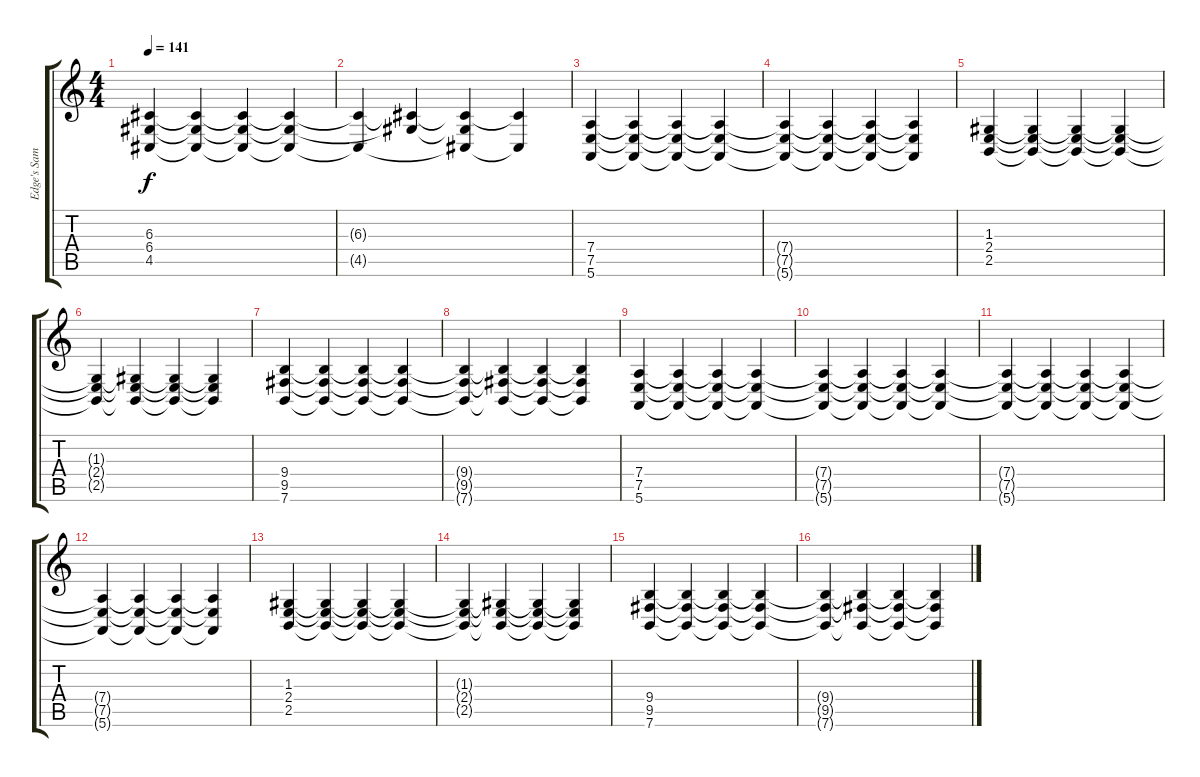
\track ("Edge's Sampler II" "Edge's Sam") {instrument drawbarorgan}
\staff {score tabs}
\tuning (E4 B3 G3 D3 A2 E2) {hide}
\ts (4 4)
\tempo 141
\clef g2
\ks c
(6.3 6.4 4.5).4{dy f} (6.3{t} 6.4{t} 4.5{t}).4 (6.3{t} 6.4{t} 4.5{t}).4 (6.3{t} 6.4{t} 4.5{t}).4 |
(6.3{t} 4.5{t}).4 (6.3{t} 6.4{t}).4 (6.3{t} 6.4{t} 4.5{t}).4 (6.3{t} 4.5{t}).4 |
(7.4 7.5 5.6).4 (7.4{t} 7.5{t} 5.6{t}).4 (7.4{t} 7.5{t} 5.6{t}).4 (7.4{t} 7.5{t} 5.6{t}).4 |
(7.4{t} 7.5{t} 5.6{t}).4 (7.4{t} 7.5{t} 5.6{t}).4 (7.4{t} 7.5{t} 5.6{t}).4 (7.4{t} 7.5{t} 5.6{t}).4 |
(1.3 2.4 2.5).4 (1.3{t} 2.4{t} 2.5{t}).4 (1.3{t} 2.4{t} 2.5{t}).4 (1.3{t} 2.4{t} 2.5{t}).4 |
(1.3{t} 2.4{t} 2.5{t}).4 (1.3{t} 2.4{t} 2.5{t}).4 (1.3{t} 2.4{t} 2.5{t}).4 (1.3{t} 2.4{t} 2.5{t}).4 |
(9.4 9.5 7.6).4 (9.4{t} 9.5{t} 7.6{t}).4 (9.4{t} 9.5{t} 7.6{t}).4 (9.4{t} 9.5{t} 7.6{t}).4 |
(9.4{t} 9.5{t} 7.6{t}).4 (9.4{t} 9.5{t} 7.6{t}).4 (9.4{t} 9.5{t} 7.6{t}).4 (9.4{t} 9.5{t} 7.6{t}).4 |
(7.4 7.5 5.6).4 (7.4{t} 7.5{t} 5.6{t}).4 (7.4{t} 7.5{t} 5.6{t}).4 (7.4{t} 7.5{t} 5.6{t}).4 |
(7.4{t} 7.5{t} 5.6{t}).4 (7.4{t} 7.5{t} 5.6{t}).4 (7.4{t} 7.5{t} 5.6{t}).4 (7.4{t} 7.5{t} 5.6{t}).4 |
(7.4{t} 7.5{t} 5.6{t}).4 (7.4{t} 7.5{t} 5.6{t}).4 (7.4{t} 7.5{t} 5.6{t}).4 (7.4{t} 7.5{t} 5.6{t}).4 |
(7.4{t} 7.5{t} 5.6{t}).4 (7.4{t} 7.5{t} 5.6{t}).4 (7.4{t} 7.5{t} 5.6{t}).4 (7.4{t} 7.5{t} 5.6{t}).4 |
(1.3 2.4 2.5).4 (1.3{t} 2.4{t} 2.5{t}).4 (1.3{t} 2.4{t} 2.5{t}).4 (1.3{t} 2.4{t} 2.5{t}).4 |
(1.3{t} 2.4{t} 2.5{t}).4 (1.3{t} 2.4{t} 2.5{t}).4 (1.3{t} 2.4{t} 2.5{t}).4 (1.3{t} 2.4{t} 2.5{t}).4 |
(9.4 9.5 7.6).4 (9.4{t} 9.5{t} 7.6{t}).4 (9.4{t} 9.5{t} 7.6{t}).4 (9.4{t} 9.5{t} 7.6{t}).4 |
(9.4{t} 9.5{t} 7.6{t}).4 (9.4{t} 9.5{t} 7.6{t}).4 (9.4{t} 9.5{t} 7.6{t}).4 (9.4{t} 9.5{t} 7.6{t}).4
